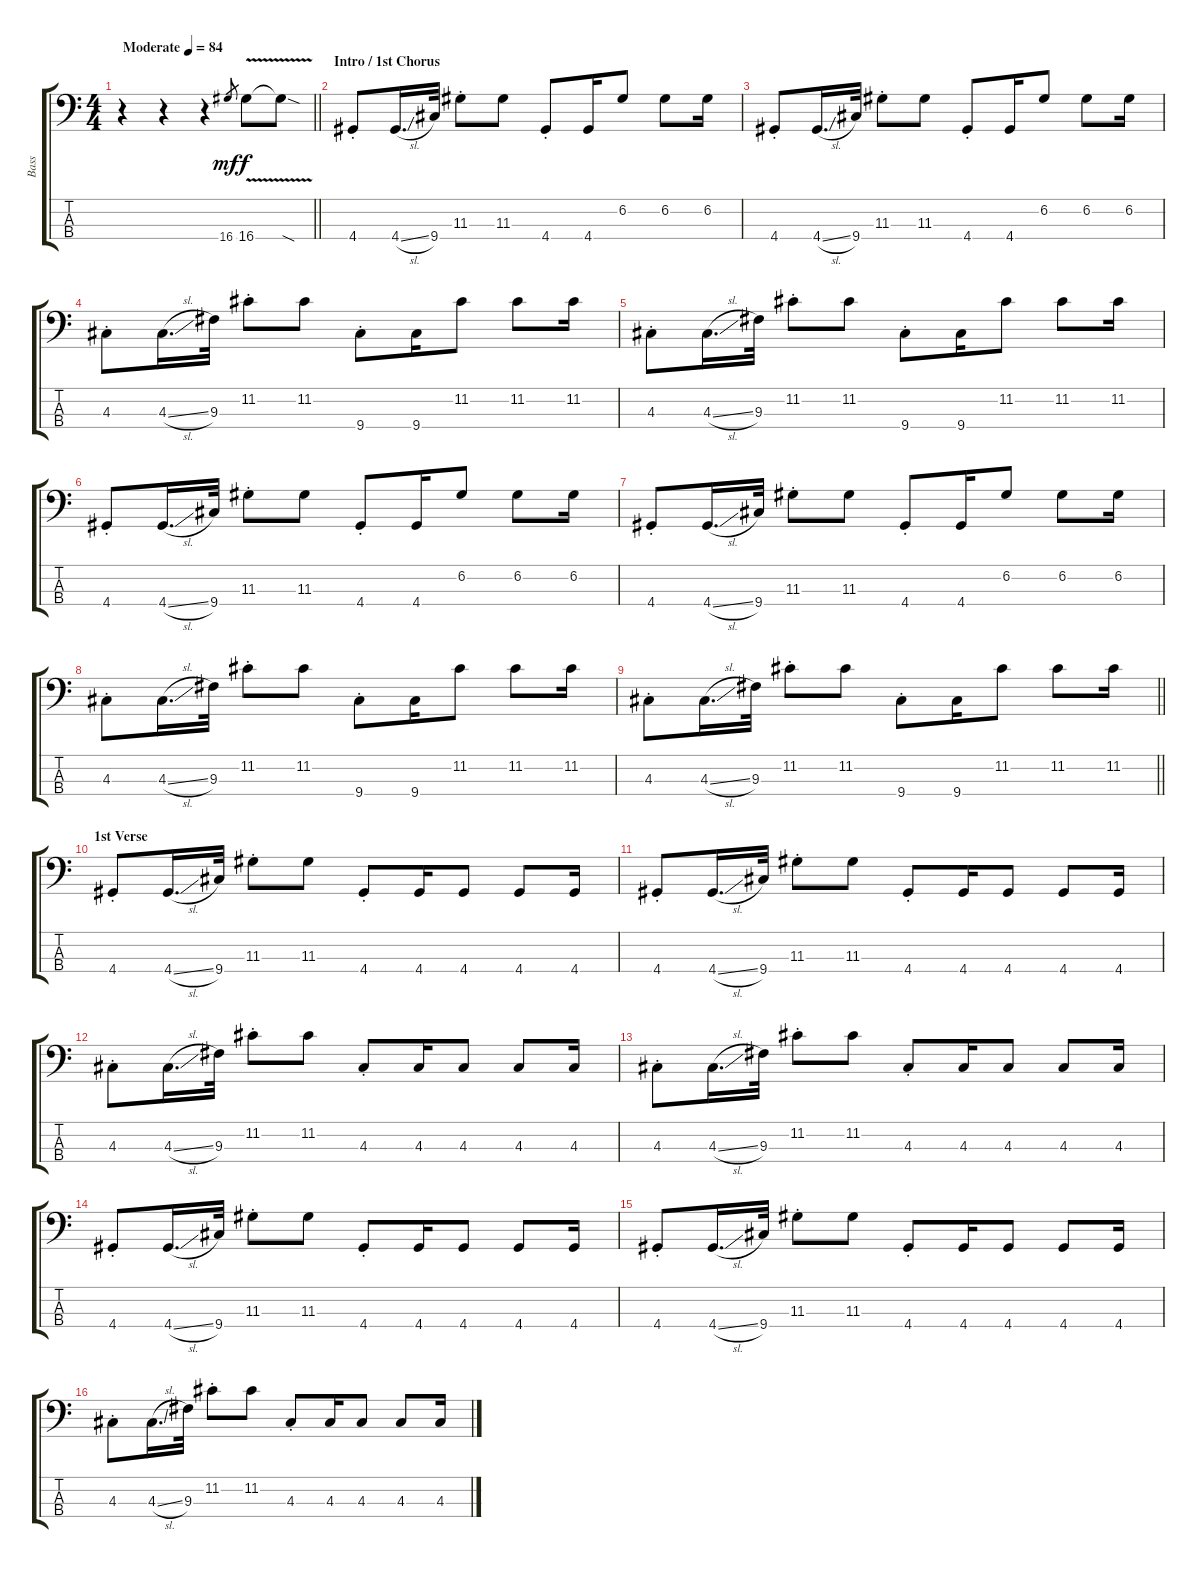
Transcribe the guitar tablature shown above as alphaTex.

\track ("Bass" "Bass") {instrument electricbasspick}
\staff {score tabs}
\tuning (G2 D2 A1 E1) {hide}
\ts (4 4)
\tempo (84 "Moderate")
\clef f4
\barLineRight lightlight
\ks c
r.4{dy mf instrument electricbasspick} r.4 r.4 16.4.8{gr} 16.4{v}.8{dy f} 16.4{sod t}.8 |
\section ("" "Intro / 1st Chorus")
4.4{st}.8 4.4{sl}.16{d} 9.4.32 11.3{st}.8 11.3.8 4.4{st}.8 4.4.16 6.2.8 6.2.8 6.2.16 |
4.4{st}.8 4.4{sl}.16{d} 9.4.32 11.3{st}.8 11.3.8 4.4{st}.8 4.4.16 6.2.8 6.2.8 6.2.16 |
4.3{st}.8 4.3{sl}.16{d} 9.3.32 11.2{st}.8 11.2.8 9.4{st}.8 9.4.16 11.2.8 11.2.8 11.2.16 |
4.3{st}.8 4.3{sl}.16{d} 9.3.32 11.2{st}.8 11.2.8 9.4{st}.8 9.4.16 11.2.8 11.2.8 11.2.16 |
4.4{st}.8 4.4{sl}.16{d} 9.4.32 11.3{st}.8 11.3.8 4.4{st}.8 4.4.16 6.2.8 6.2.8 6.2.16 |
4.4{st}.8 4.4{sl}.16{d} 9.4.32 11.3{st}.8 11.3.8 4.4{st}.8 4.4.16 6.2.8 6.2.8 6.2.16 |
4.3{st}.8 4.3{sl}.16{d} 9.3.32 11.2{st}.8 11.2.8 9.4{st}.8 9.4.16 11.2.8 11.2.8 11.2.16 |
\barLineRight lightlight
4.3{st}.8 4.3{sl}.16{d} 9.3.32 11.2{st}.8 11.2.8 9.4{st}.8 9.4.16 11.2.8 11.2.8 11.2.16 |
\section ("" "1st Verse")
4.4{st}.8 4.4{sl}.16{d} 9.4.32 11.3{st}.8 11.3.8 4.4{st}.8 4.4.16 4.4.8 4.4.8 4.4.16 |
4.4{st}.8 4.4{sl}.16{d} 9.4.32 11.3{st}.8 11.3.8 4.4{st}.8 4.4.16 4.4.8 4.4.8 4.4.16 |
4.3{st}.8 4.3{sl}.16{d} 9.3.32 11.2{st}.8 11.2.8 4.3{st}.8 4.3.16 4.3.8 4.3.8 4.3.16 |
4.3{st}.8 4.3{sl}.16{d} 9.3.32 11.2{st}.8 11.2.8 4.3{st}.8 4.3.16 4.3.8 4.3.8 4.3.16 |
4.4{st}.8 4.4{sl}.16{d} 9.4.32 11.3{st}.8 11.3.8 4.4{st}.8 4.4.16 4.4.8 4.4.8 4.4.16 |
4.4{st}.8 4.4{sl}.16{d} 9.4.32 11.3{st}.8 11.3.8 4.4{st}.8 4.4.16 4.4.8 4.4.8 4.4.16 |
4.3{st}.8 4.3{sl}.16{d} 9.3.32 11.2{st}.8 11.2.8 4.3{st}.8 4.3.16 4.3.8 4.3.8 4.3.16
